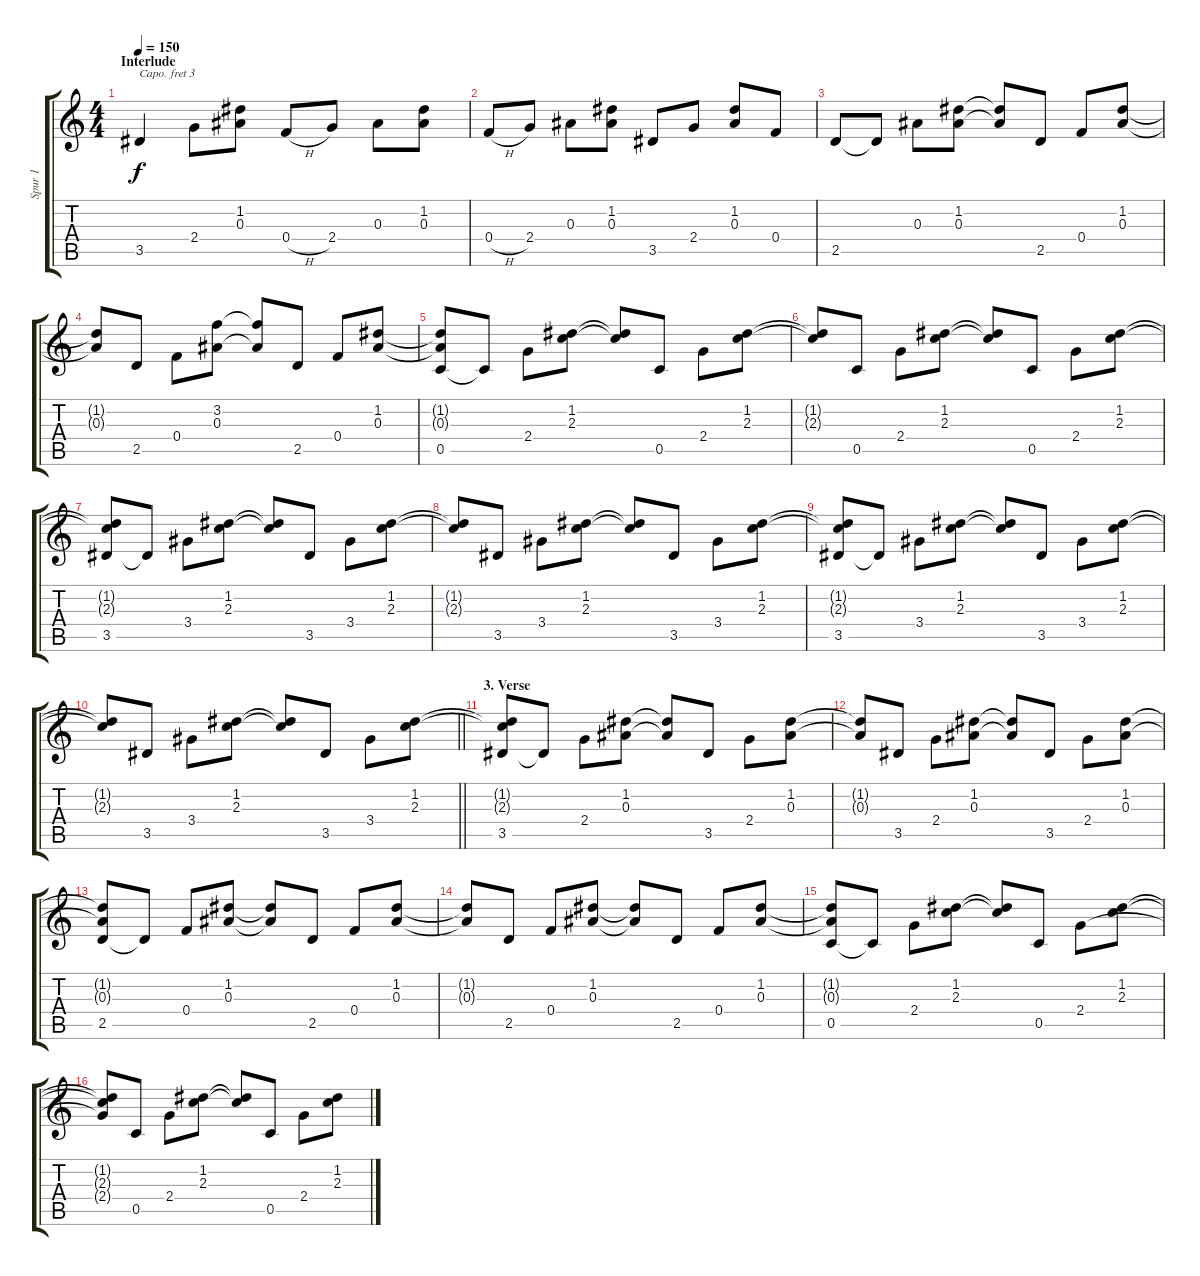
\track ("Spur 1" "Spur 1") {instrument acousticguitarsteel}
\staff {score tabs}
\capo 3
\tuning (E4 B3 G3 D3 A2 E2) {hide}
\ts (4 4)
\section ("" "Interlude")
\tempo 150
\clef g2
\ks c
3.5.4{dy f} 2.4.8 (1.2 0.3).8 0.4{h}.8 2.4.8 0.3.8 (1.2 0.3).8 |
0.4{h}.8 2.4.8 0.3.8 (1.2 0.3).8 3.5.8 2.4.8 (1.2 0.3).8 0.4.8 |
2.5.8 2.5{t}.8 0.3.8 (1.2 0.3).8 (1.2{t} 0.3{t}).8 2.5.8 0.4.8 (1.2 0.3).8 |
(1.2{t} 0.3{t}).8 2.5.8 0.4.8 (3.2 0.3).8 (3.2{t} 0.3{t}).8 2.5.8 0.4.8 (1.2 0.3).8 |
(1.2{t} 0.3{t} 0.5).8 0.5{t}.8 2.4.8 (1.2 2.3).8 (1.2{t} 2.3{t}).8 0.5.8 2.4.8 (1.2 2.3).8 |
(1.2{t} 2.3{t}).8 0.5.8 2.4.8 (1.2 2.3).8 (1.2{t} 2.3{t}).8 0.5.8 2.4.8 (1.2 2.3).8 |
(1.2{t} 2.3{t} 3.5).8 3.5{t}.8 3.4.8 (1.2 2.3).8 (1.2{t} 2.3{t}).8 3.5.8 3.4.8 (1.2 2.3).8 |
(1.2{t} 2.3{t}).8 3.5.8 3.4.8 (1.2 2.3).8 (1.2{t} 2.3{t}).8 3.5.8 3.4.8 (1.2 2.3).8 |
(1.2{t} 2.3{t} 3.5).8 3.5{t}.8 3.4.8 (1.2 2.3).8 (1.2{t} 2.3{t}).8 3.5.8 3.4.8 (1.2 2.3).8 |
\barLineRight lightlight
(1.2{t} 2.3{t}).8 3.5.8 3.4.8 (1.2 2.3).8 (1.2{t} 2.3{t}).8 3.5.8 3.4.8 (1.2 2.3).8 |
\section ("" "3. Verse")
(1.2{t} 2.3{t} 3.5).8 3.5{t}.8 2.4.8 (1.2 0.3).8 (1.2{t} 0.3{t}).8 3.5.8 2.4.8 (1.2 0.3).8 |
(1.2{t} 0.3{t}).8 3.5.8 2.4.8 (1.2 0.3).8 (1.2{t} 0.3{t}).8 3.5.8 2.4.8 (1.2 0.3).8 |
(1.2{t} 0.3{t} 2.5).8 2.5{t}.8 0.4.8 (1.2 0.3).8 (1.2{t} 0.3{t}).8 2.5.8 0.4.8 (1.2 0.3).8 |
(1.2{t} 0.3{t}).8 2.5.8 0.4.8 (1.2 0.3).8 (1.2{t} 0.3{t}).8 2.5.8 0.4.8 (1.2 0.3).8 |
(1.2{t} 0.3{t} 0.5).8 0.5{t}.8 2.4.8 (1.2 2.3).8 (1.2{t} 2.3{t}).8 0.5.8 2.4.8 (1.2 2.3).8 |
(1.2{t} 2.3{t} 2.4{t}).8 0.5.8 2.4.8 (1.2 2.3).8 (1.2{t} 2.3{t}).8 0.5.8 2.4.8 (1.2 2.3).8
